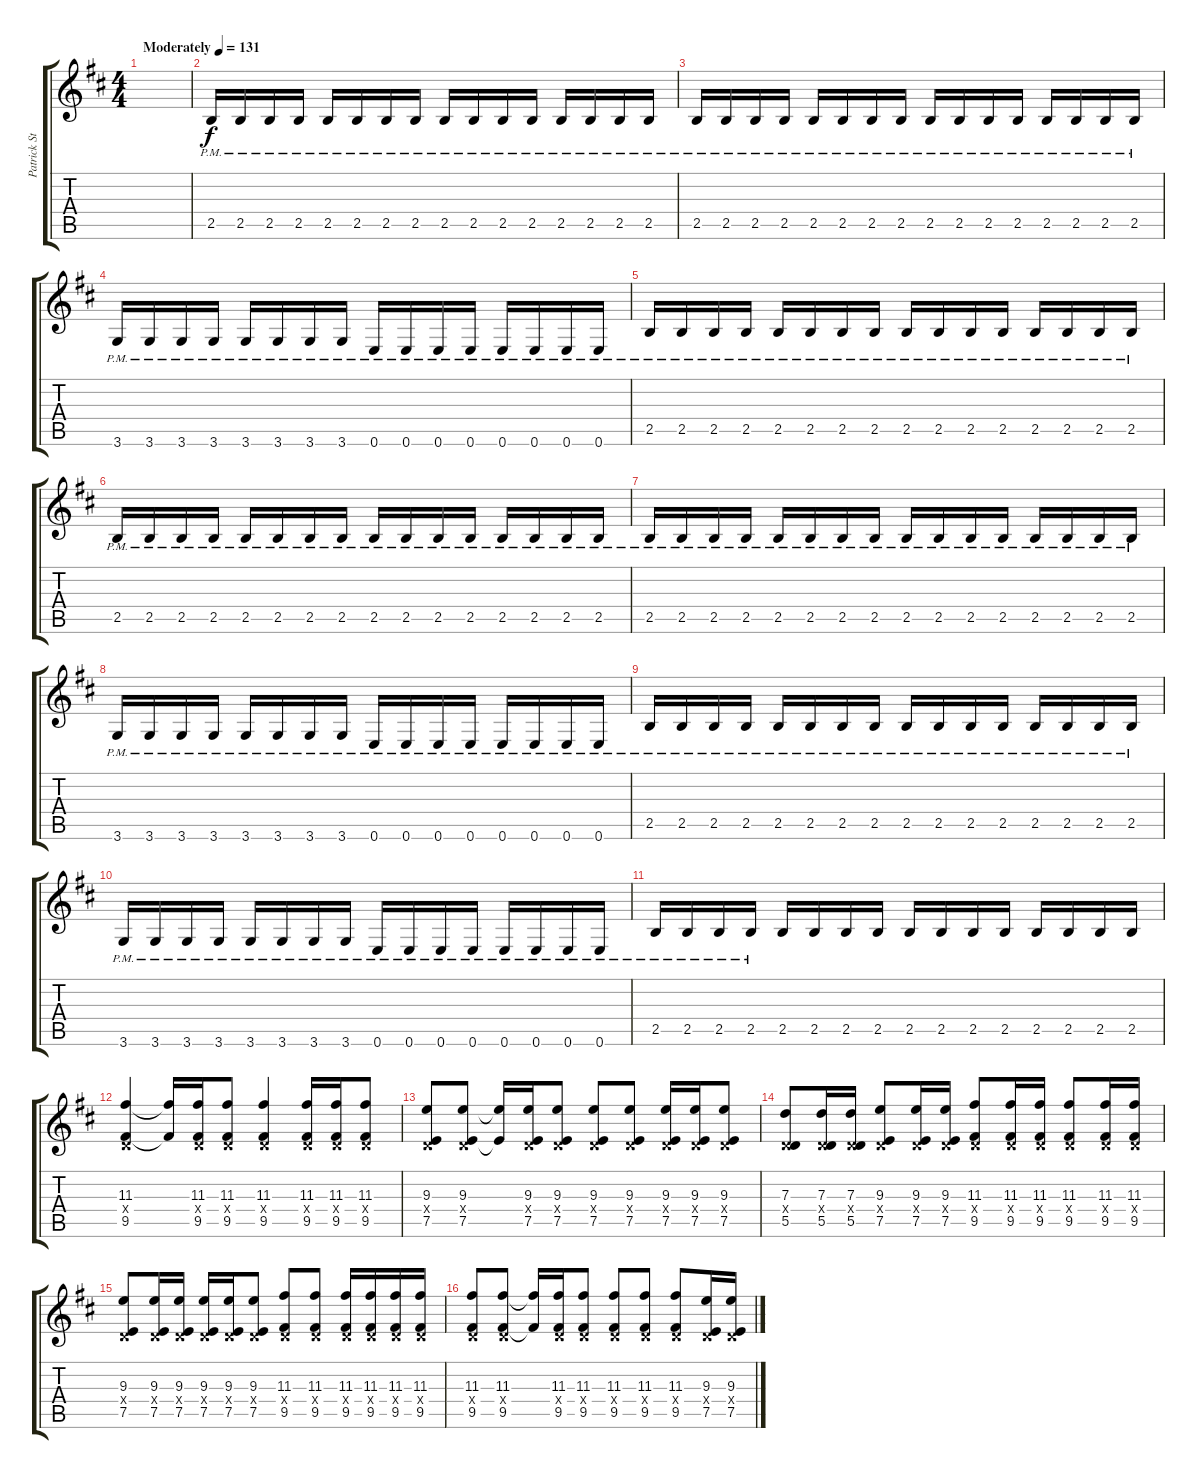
\track ("Patrick Stump" "Patrick St") {instrument distortionguitar}
\staff {score tabs}
\tuning (E4 B3 G3 D3 A2 E2) {hide}
\ts (4 4)
\tempo (131 "Moderately")
\clef g2
\ks d
|
2.5{pm}.16 2.5{pm}.16 2.5{pm}.16 2.5{pm}.16 2.5{pm}.16 2.5{pm}.16 2.5{pm}.16 2.5{pm}.16 2.5{pm}.16 2.5{pm}.16 2.5{pm}.16 2.5{pm}.16 2.5{pm}.16 2.5{pm}.16 2.5{pm}.16 2.5{pm}.16 |
2.5{pm}.16 2.5{pm}.16 2.5{pm}.16 2.5{pm}.16 2.5{pm}.16 2.5{pm}.16 2.5{pm}.16 2.5{pm}.16 2.5{pm}.16 2.5{pm}.16 2.5{pm}.16 2.5{pm}.16 2.5{pm}.16 2.5{pm}.16 2.5{pm}.16 2.5{pm}.16 |
3.6{pm}.16 3.6{pm}.16 3.6{pm}.16 3.6{pm}.16 3.6{pm}.16 3.6{pm}.16 3.6{pm}.16 3.6{pm}.16 0.6{pm}.16 0.6{pm}.16 0.6{pm}.16 0.6{pm}.16 0.6{pm}.16 0.6{pm}.16 0.6{pm}.16 0.6{pm}.16 |
2.5{pm}.16 2.5{pm}.16 2.5{pm}.16 2.5{pm}.16 2.5{pm}.16 2.5{pm}.16 2.5{pm}.16 2.5{pm}.16 2.5{pm}.16 2.5{pm}.16 2.5{pm}.16 2.5{pm}.16 2.5{pm}.16 2.5{pm}.16 2.5{pm}.16 2.5{pm}.16 |
2.5{pm}.16 2.5{pm}.16 2.5{pm}.16 2.5{pm}.16 2.5{pm}.16 2.5{pm}.16 2.5{pm}.16 2.5{pm}.16 2.5{pm}.16 2.5{pm}.16 2.5{pm}.16 2.5{pm}.16 2.5{pm}.16 2.5{pm}.16 2.5{pm}.16 2.5{pm}.16 |
2.5{pm}.16 2.5{pm}.16 2.5{pm}.16 2.5{pm}.16 2.5{pm}.16 2.5{pm}.16 2.5{pm}.16 2.5{pm}.16 2.5{pm}.16 2.5{pm}.16 2.5{pm}.16 2.5{pm}.16 2.5{pm}.16 2.5{pm}.16 2.5{pm}.16 2.5{pm}.16 |
3.6{pm}.16 3.6{pm}.16 3.6{pm}.16 3.6{pm}.16 3.6{pm}.16 3.6{pm}.16 3.6{pm}.16 3.6{pm}.16 0.6{pm}.16 0.6{pm}.16 0.6{pm}.16 0.6{pm}.16 0.6{pm}.16 0.6{pm}.16 0.6{pm}.16 0.6{pm}.16 |
2.5{pm}.16 2.5{pm}.16 2.5{pm}.16 2.5{pm}.16 2.5{pm}.16 2.5{pm}.16 2.5{pm}.16 2.5{pm}.16 2.5{pm}.16 2.5{pm}.16 2.5{pm}.16 2.5{pm}.16 2.5{pm}.16 2.5{pm}.16 2.5{pm}.16 2.5{pm}.16 |
3.6{pm}.16 3.6{pm}.16 3.6{pm}.16 3.6{pm}.16 3.6{pm}.16 3.6{pm}.16 3.6{pm}.16 3.6{pm}.16 0.6{pm}.16 0.6{pm}.16 0.6{pm}.16 0.6{pm}.16 0.6{pm}.16 0.6{pm}.16 0.6{pm}.16 0.6{pm}.16 |
2.5{pm}.16 2.5{pm}.16 2.5{pm}.16 2.5{pm}.16 2.5.16 2.5.16 2.5.16 2.5.16 2.5.16 2.5.16 2.5.16 2.5.16 2.5.16 2.5.16 2.5.16 2.5.16 |
(11.3 0.4{x} 9.5).4 (11.3{t} 9.5{t}).16 (11.3 0.4{x} 9.5).16 (11.3 0.4{x} 9.5).8 (11.3 0.4{x} 9.5).4 (11.3 0.4{x} 9.5).16 (11.3 0.4{x} 9.5).16 (11.3 0.4{x} 9.5).8 |
(9.3 0.4{x} 7.5).8 (9.3 0.4{x} 7.5).8 (9.3{t} 7.5{t}).16 (9.3 0.4{x} 7.5).16 (9.3 0.4{x} 7.5).8 (9.3 0.4{x} 7.5).8 (9.3 0.4{x} 7.5).8 (9.3 0.4{x} 7.5).16 (9.3 0.4{x} 7.5).16 (9.3 0.4{x} 7.5).8 |
(7.3 0.4{x} 5.5).8 (7.3 0.4{x} 5.5).16 (7.3 0.4{x} 5.5).16 (9.3 0.4{x} 7.5).8 (9.3 0.4{x} 7.5).16 (9.3 0.4{x} 7.5).16 (11.3 0.4{x} 9.5).8 (11.3 0.4{x} 9.5).16 (11.3 0.4{x} 9.5).16 (11.3 0.4{x} 9.5).8 (11.3 0.4{x} 9.5).16 (11.3 0.4{x} 9.5).16 |
(9.3 0.4{x} 7.5).8 (9.3 0.4{x} 7.5).16 (9.3 0.4{x} 7.5).16 (9.3 0.4{x} 7.5).16 (9.3 0.4{x} 7.5).16 (9.3 0.4{x} 7.5).8 (11.3 0.4{x} 9.5).8 (11.3 0.4{x} 9.5).8 (11.3 0.4{x} 9.5).16 (11.3 0.4{x} 9.5).16 (11.3 0.4{x} 9.5).16 (11.3 0.4{x} 9.5).16 |
(11.3 0.4{x} 9.5).8 (11.3 0.4{x} 9.5).8 (11.3{t} 9.5{t}).16 (11.3 0.4{x} 9.5).16 (11.3 0.4{x} 9.5).8 (11.3 0.4{x} 9.5).8 (11.3 0.4{x} 9.5).8 (11.3 0.4{x} 9.5).8 (9.3 0.4{x} 7.5).16 (9.3 0.4{x} 7.5).16
